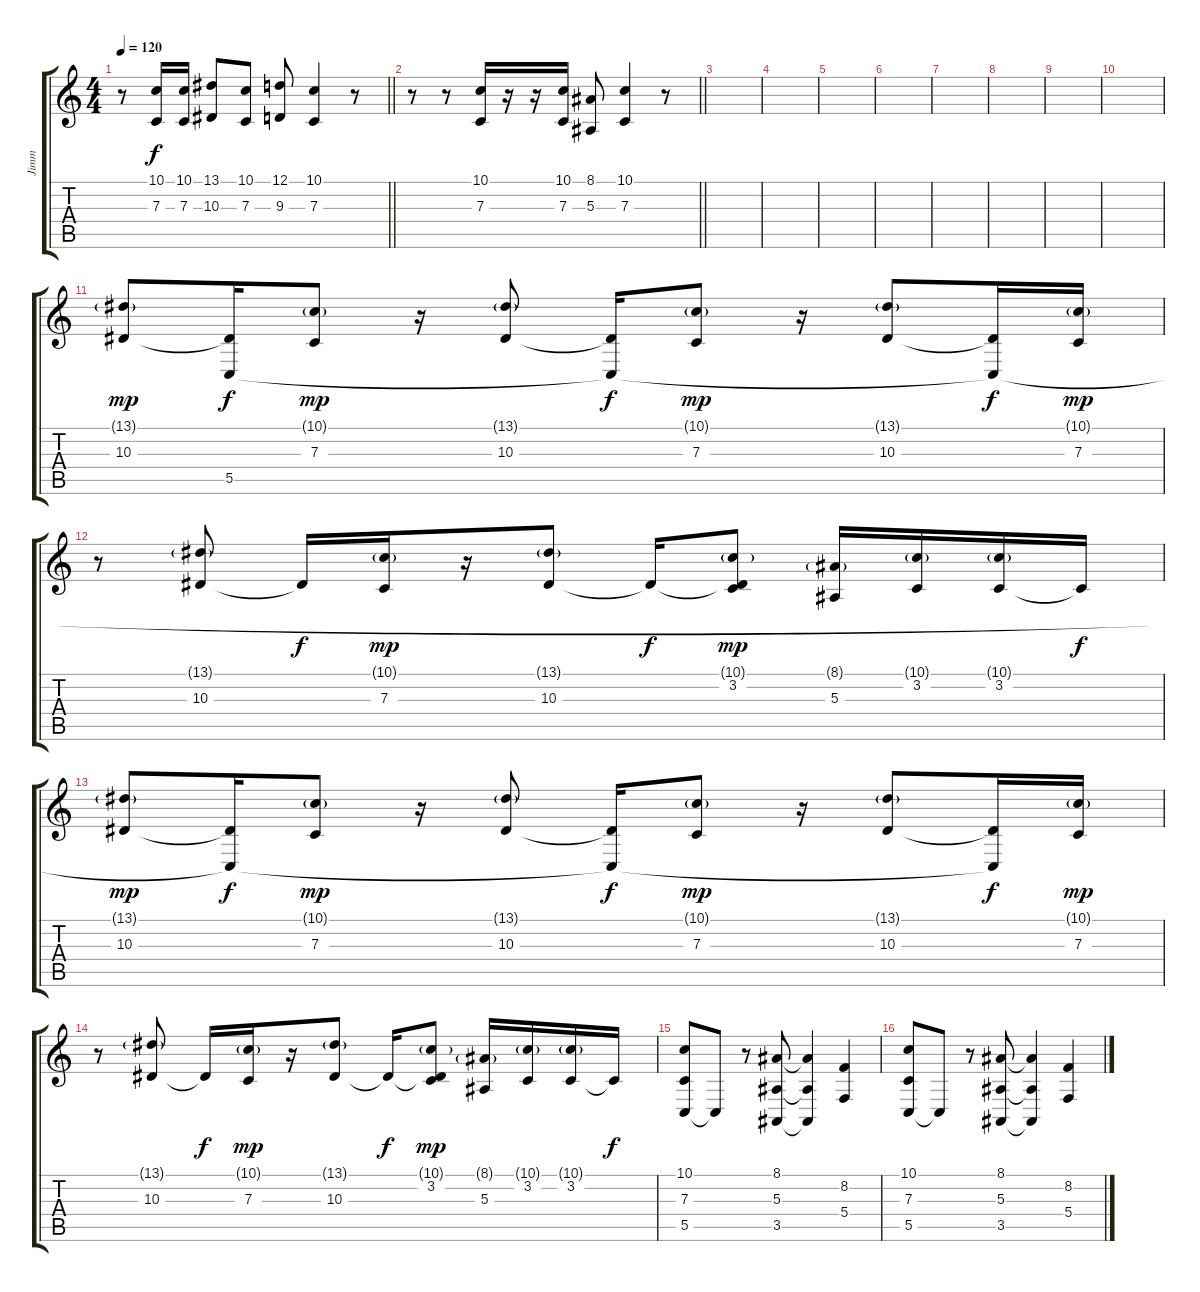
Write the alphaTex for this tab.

\track ("Jimm" "Jimm") {instrument brasssection}
\staff {score tabs}
\tuning (D4 A3 F3 C3 G2 C2) {hide}
\ts (4 4)
\tempo 120
\clef g2
\barLineRight lightlight
\ks c
r.8{dy f} (10.1 7.3).16 (10.1 7.3).16 (13.1 10.3).8 (10.1 7.3).8 (12.1 9.3).8 (10.1 7.3).4 r.8 |
\barLineRight lightlight
r.8 r.8 (10.1 7.3).16 r.16 r.16 (10.1 7.3).16 (8.1 5.3).8 (10.1 7.3).4 r.8 |
|
|
|
|
|
|
|
|
(13.1{g} 10.3).8{dy mp} (10.3{t} 5.5).16{dy f} (10.1{g} 7.3).8{dy mp} r.16 (13.1{g} 10.3).8 (10.3{t} 5.5{t}).16{dy f} (10.1{g} 7.3).8{dy mp} r.16 (13.1{g} 10.3).8 (10.3{t} 5.5{t}).16{dy f} (10.1{g} 7.3).16{dy mp} |
r.8 (13.1{g} 10.3).8 10.3{t}.16{dy f} (10.1{g} 7.3).16{dy mp} r.16 (13.1{g} 10.3).8 10.3{t}.16{dy f} (10.1{g} 3.2 10.3{t}).8{dy mp} (8.1{g} 5.3).16 (10.1{g} 3.2).16 (10.1{g} 3.2).16 3.2{t}.16{dy f} |
(13.1{g} 10.3).8{dy mp} (10.3{t} 5.5{t}).16{dy f} (10.1{g} 7.3).8{dy mp} r.16 (13.1{g} 10.3).8 (10.3{t} 5.5{t}).16{dy f} (10.1{g} 7.3).8{dy mp} r.16 (13.1{g} 10.3).8 (10.3{t} 5.5{t}).16{dy f} (10.1{g} 7.3).16{dy mp} |
r.8 (13.1{g} 10.3).8 10.3{t}.16{dy f} (10.1{g} 7.3).16{dy mp} r.16 (13.1{g} 10.3).8 10.3{t}.16{dy f} (10.1{g} 3.2 10.3{t}).8{dy mp} (8.1{g} 5.3).16 (10.1{g} 3.2).16 (10.1{g} 3.2).16 3.2{t}.16{dy f} |
(10.1 7.3 5.5).8 5.5{t}.8 r.8 (8.1 5.3 3.5).8 (8.1{t} 5.3{t} 3.5{t}).4 (8.2 5.4).4 |
(10.1 7.3 5.5).8 5.5{t}.8 r.8 (8.1 5.3 3.5).8 (8.1{t} 5.3{t} 3.5{t}).4 (8.2 5.4).4
